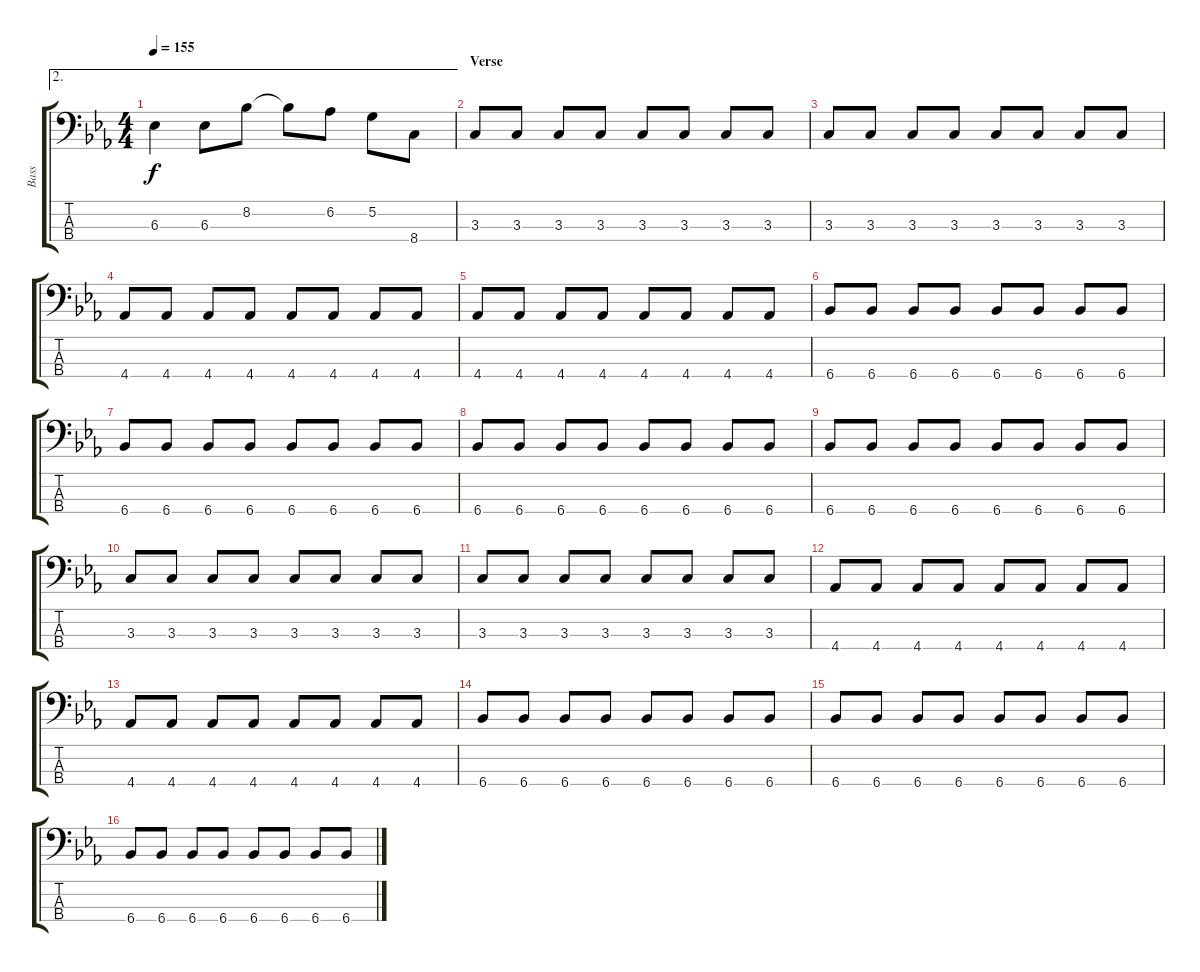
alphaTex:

\track ("Bass" "Bass") {instrument electricbasspick}
\staff {score tabs}
\tuning (G2 D2 A1 E1) {hide}
\ae 2
\ts (4 4)
\tempo 155
\clef f4
\ks cminor
6.3.4{dy f} 6.3.8 8.2.8 8.2{t}.8 6.2.8 5.2.8 8.4.8 |
\section ("" "Verse")
3.3.8 3.3.8 3.3.8 3.3.8 3.3.8 3.3.8 3.3.8 3.3.8 |
3.3.8 3.3.8 3.3.8 3.3.8 3.3.8 3.3.8 3.3.8 3.3.8 |
4.4.8 4.4.8 4.4.8 4.4.8 4.4.8 4.4.8 4.4.8 4.4.8 |
4.4.8 4.4.8 4.4.8 4.4.8 4.4.8 4.4.8 4.4.8 4.4.8 |
6.4.8 6.4.8 6.4.8 6.4.8 6.4.8 6.4.8 6.4.8 6.4.8 |
6.4.8 6.4.8 6.4.8 6.4.8 6.4.8 6.4.8 6.4.8 6.4.8 |
6.4.8 6.4.8 6.4.8 6.4.8 6.4.8 6.4.8 6.4.8 6.4.8 |
6.4.8 6.4.8 6.4.8 6.4.8 6.4.8 6.4.8 6.4.8 6.4.8 |
3.3.8 3.3.8 3.3.8 3.3.8 3.3.8 3.3.8 3.3.8 3.3.8 |
3.3.8 3.3.8 3.3.8 3.3.8 3.3.8 3.3.8 3.3.8 3.3.8 |
4.4.8 4.4.8 4.4.8 4.4.8 4.4.8 4.4.8 4.4.8 4.4.8 |
4.4.8 4.4.8 4.4.8 4.4.8 4.4.8 4.4.8 4.4.8 4.4.8 |
6.4.8 6.4.8 6.4.8 6.4.8 6.4.8 6.4.8 6.4.8 6.4.8 |
6.4.8 6.4.8 6.4.8 6.4.8 6.4.8 6.4.8 6.4.8 6.4.8 |
6.4.8 6.4.8 6.4.8 6.4.8 6.4.8 6.4.8 6.4.8 6.4.8
